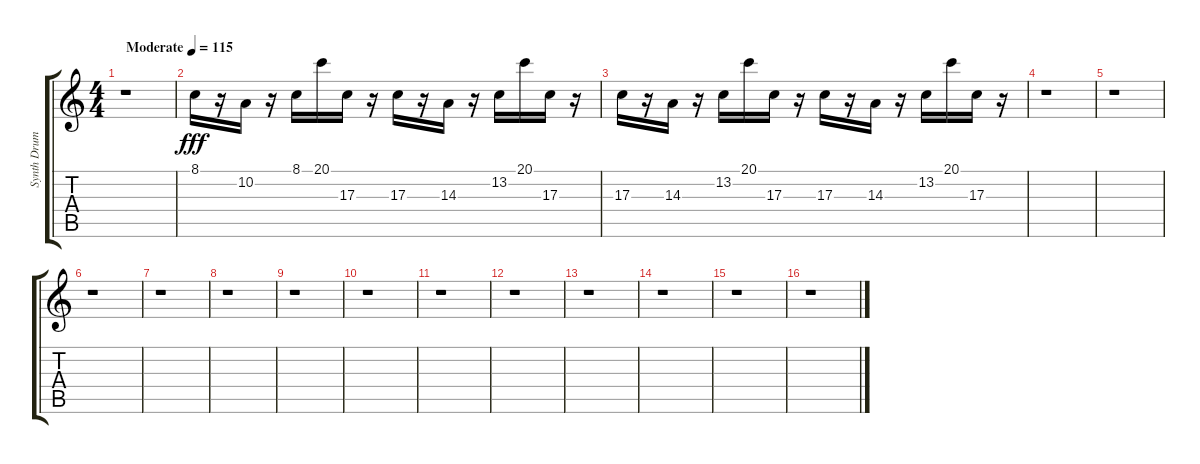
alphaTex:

\track ("Synth Drum" "Synth Drum") {instrument synthdrum}
\staff {score tabs}
\tuning (E4 B3 G3 D3 A2 E2) {hide}
\ts (4 4)
\tempo (115 "Moderate")
\clef g2
\ks c
r.1{dy fff instrument synthdrum} |
8.1.16 r.16 10.2.16 r.16 8.1.16 20.1.16 17.3.16 r.16 17.3.16 r.16 14.3.16 r.16 13.2.16 20.1.16 17.3.16 r.16 |
17.3.16 r.16 14.3.16 r.16 13.2.16 20.1.16 17.3.16 r.16 17.3.16 r.16 14.3.16 r.16 13.2.16 20.1.16 17.3.16 r.16 |
r.1 |
r.1 |
r.1 |
r.1 |
r.1 |
r.1 |
r.1 |
r.1 |
r.1 |
r.1 |
r.1 |
r.1 |
r.1
